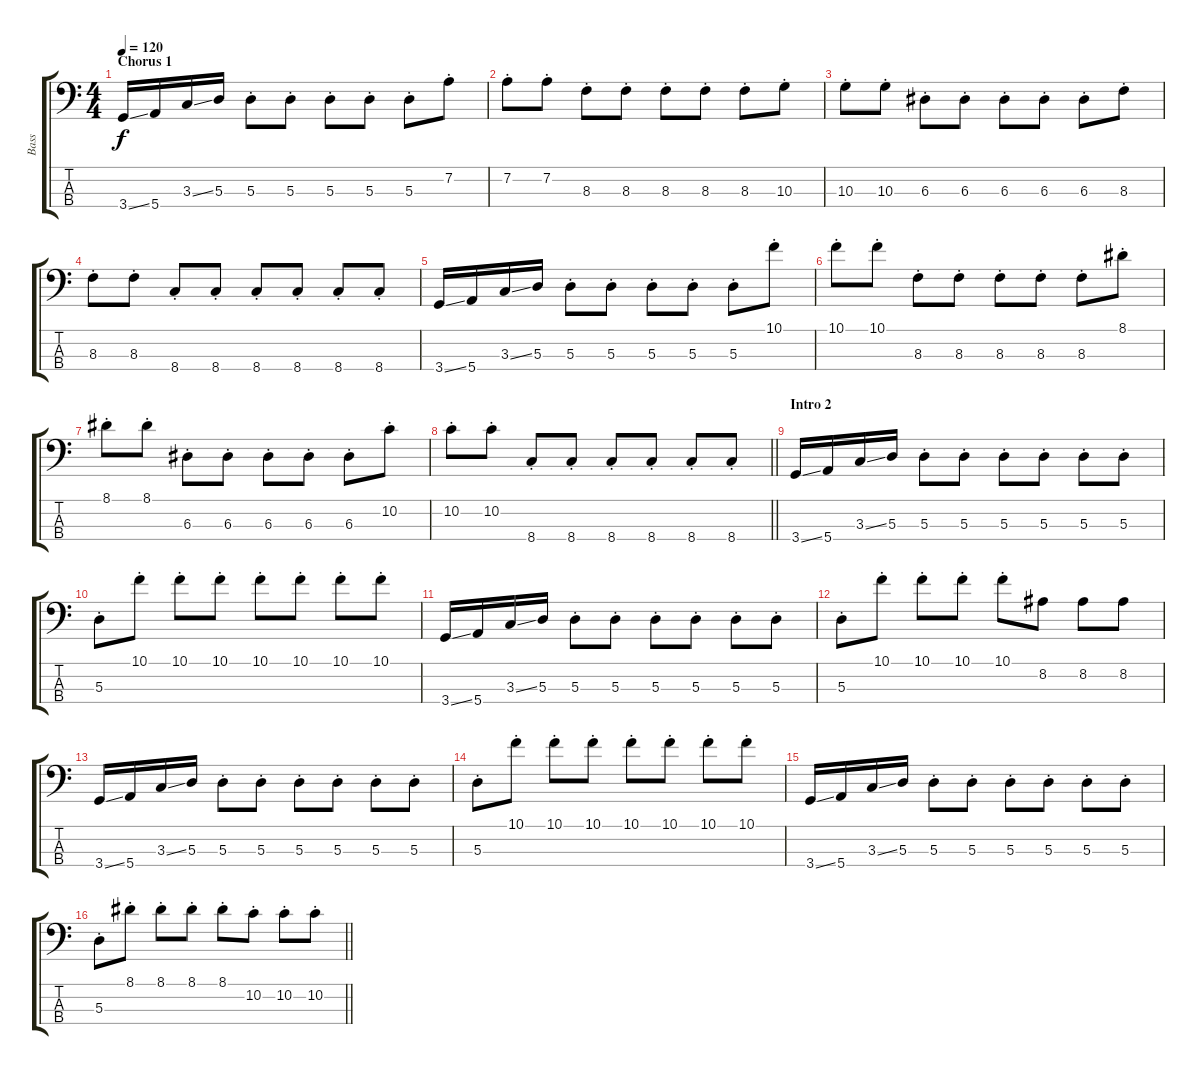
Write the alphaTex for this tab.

\track ("Bass" "Bass") {instrument distortionguitar}
\staff {score tabs}
\tuning (G2 D2 A1 E1) {hide}
\ts (4 4)
\section ("" "Chorus 1")
\tempo 120
\clef f4
\ks c
3.4{ss}.16{dy f} 5.4.16 3.3{ss}.16 5.3.16 5.3{st}.8 5.3{st}.8 5.3{st}.8 5.3{st}.8 5.3{st}.8 7.2{st}.8 |
7.2{st}.8 7.2{st}.8 8.3{st}.8 8.3{st}.8 8.3{st}.8 8.3{st}.8 8.3{st}.8 10.3{st}.8 |
10.3{st}.8 10.3{st}.8 6.3{st}.8 6.3{st}.8 6.3{st}.8 6.3{st}.8 6.3{st}.8 8.3{st}.8 |
8.3{st}.8 8.3{st}.8 8.4{st}.8 8.4{st}.8 8.4{st}.8 8.4{st}.8 8.4{st}.8 8.4{st}.8 |
3.4{ss}.16 5.4.16 3.3{ss}.16 5.3.16 5.3{st}.8 5.3{st}.8 5.3{st}.8 5.3{st}.8 5.3{st}.8 10.1{st}.8 |
10.1{st}.8 10.1{st}.8 8.3{st}.8 8.3{st}.8 8.3{st}.8 8.3{st}.8 8.3{st}.8 8.1{st}.8 |
8.1{st}.8 8.1{st}.8 6.3{st}.8 6.3{st}.8 6.3{st}.8 6.3{st}.8 6.3{st}.8 10.2{st}.8 |
\barLineRight lightlight
10.2{st}.8 10.2{st}.8 8.4{st}.8 8.4{st}.8 8.4{st}.8 8.4{st}.8 8.4{st}.8 8.4{st}.8 |
\section ("" "Intro 2")
3.4{ss}.16 5.4.16 3.3{ss}.16 5.3.16 5.3{st}.8 5.3{st}.8 5.3{st}.8 5.3{st}.8 5.3{st}.8 5.3{st}.8 |
5.3{st}.8 10.1{st}.8 10.1{st}.8 10.1{st}.8 10.1{st}.8 10.1{st}.8 10.1{st}.8 10.1{st}.8 |
3.4{ss}.16 5.4.16 3.3{ss}.16 5.3.16 5.3{st}.8 5.3{st}.8 5.3{st}.8 5.3{st}.8 5.3{st}.8 5.3{st}.8 |
5.3{st}.8 10.1{st}.8 10.1{st}.8 10.1{st}.8 10.1{st}.8 8.2.8 8.2.8 8.2.8 |
3.4{ss}.16 5.4.16 3.3{ss}.16 5.3.16 5.3{st}.8 5.3{st}.8 5.3{st}.8 5.3{st}.8 5.3{st}.8 5.3{st}.8 |
5.3{st}.8 10.1{st}.8 10.1{st}.8 10.1{st}.8 10.1{st}.8 10.1{st}.8 10.1{st}.8 10.1{st}.8 |
3.4{ss}.16 5.4.16 3.3{ss}.16 5.3.16 5.3{st}.8 5.3{st}.8 5.3{st}.8 5.3{st}.8 5.3{st}.8 5.3{st}.8 |
\barLineRight lightlight
5.3{st}.8 8.1{st}.8 8.1{st}.8 8.1{st}.8 8.1{st}.8 10.2{st}.8 10.2{st}.8 10.2{st}.8
